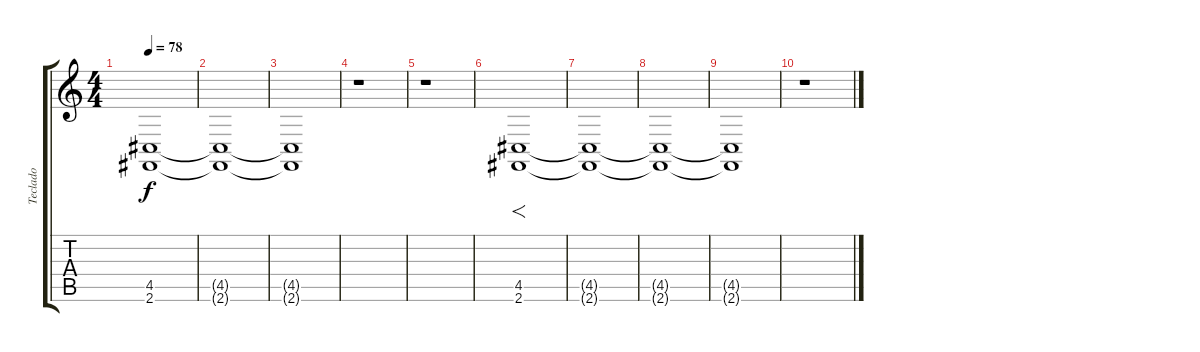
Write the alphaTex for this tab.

\track ("Teclado" "Teclado") {instrument choiraahs}
\staff {score tabs}
\tuning (E4 B3 G3 D3 A2 E2) {hide}
\ts (4 4)
\tempo 78
\clef g2
\ks c
(4.5{t} 2.6{t}).1{dy f} |
(4.5{t} 2.6{t}).1 |
(4.5{t} 2.6{t}).1 |
r.1 |
r.1{volume 14} |
(4.5 2.6).1{f} |
(4.5{t} 2.6{t}).1 |
(4.5{t} 2.6{t}).1 |
(4.5{t} 2.6{t}).1 |
r.1
